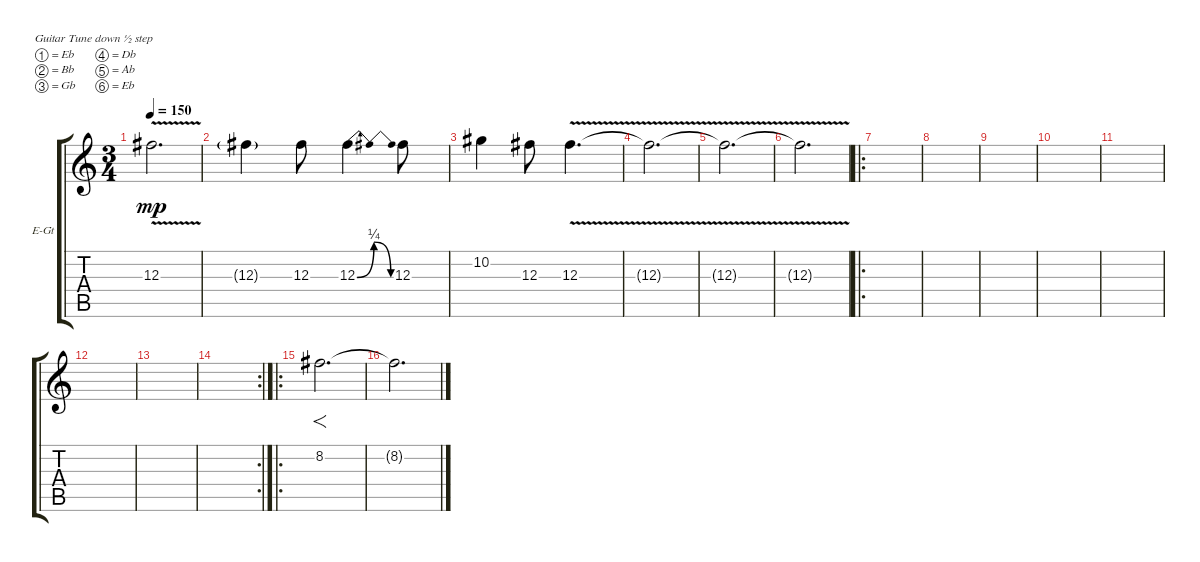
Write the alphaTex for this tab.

\defaultSystemsLayout 4
\bracketExtendMode groupsimilarinstruments
\firstSystemTrackNameOrientation horizontal
\otherSystemsTrackNameOrientation horizontal
\track ("Myles distorition" "E-Gt") {instrument distortionguitar}
\staff {score tabs}
\tuning (Eb4 Bb3 Gb3 Db3 Ab2 Eb2)
\ts (3 4)
\tempo 150
\clef g2
\scale
0.333333
\ks c
12.3{v t}.2{d dy mp} |
\scale
0.333333 12.3{g}.4 12.3.8 12.3{be (bendrelease 0 0 9 1 22.2 1 38.4 0)}.4 12.3.8 |
\scale
0.333333 10.2.4 12.3.8 12.3{v}.4{d} |
\scale
0.333333 12.3{v t}.2{d} |
\scale
0.333333 12.3{v t}.2{d} |
\scale
0.333333 12.3{v t}.2{d} |
\ro
\scale
0.373737 |
\scale
0.313131 |
\scale
0.313131 |
\scale
0.333333 |
\scale
0.333333 |
\scale
0.333333 |
\scale
0.303922 |
\rc 2
\scale
0.333333 |
\ro
\scale
0.362745 8.2.2{f d} |
\scale
0.333333 8.2{t}.2{d}
